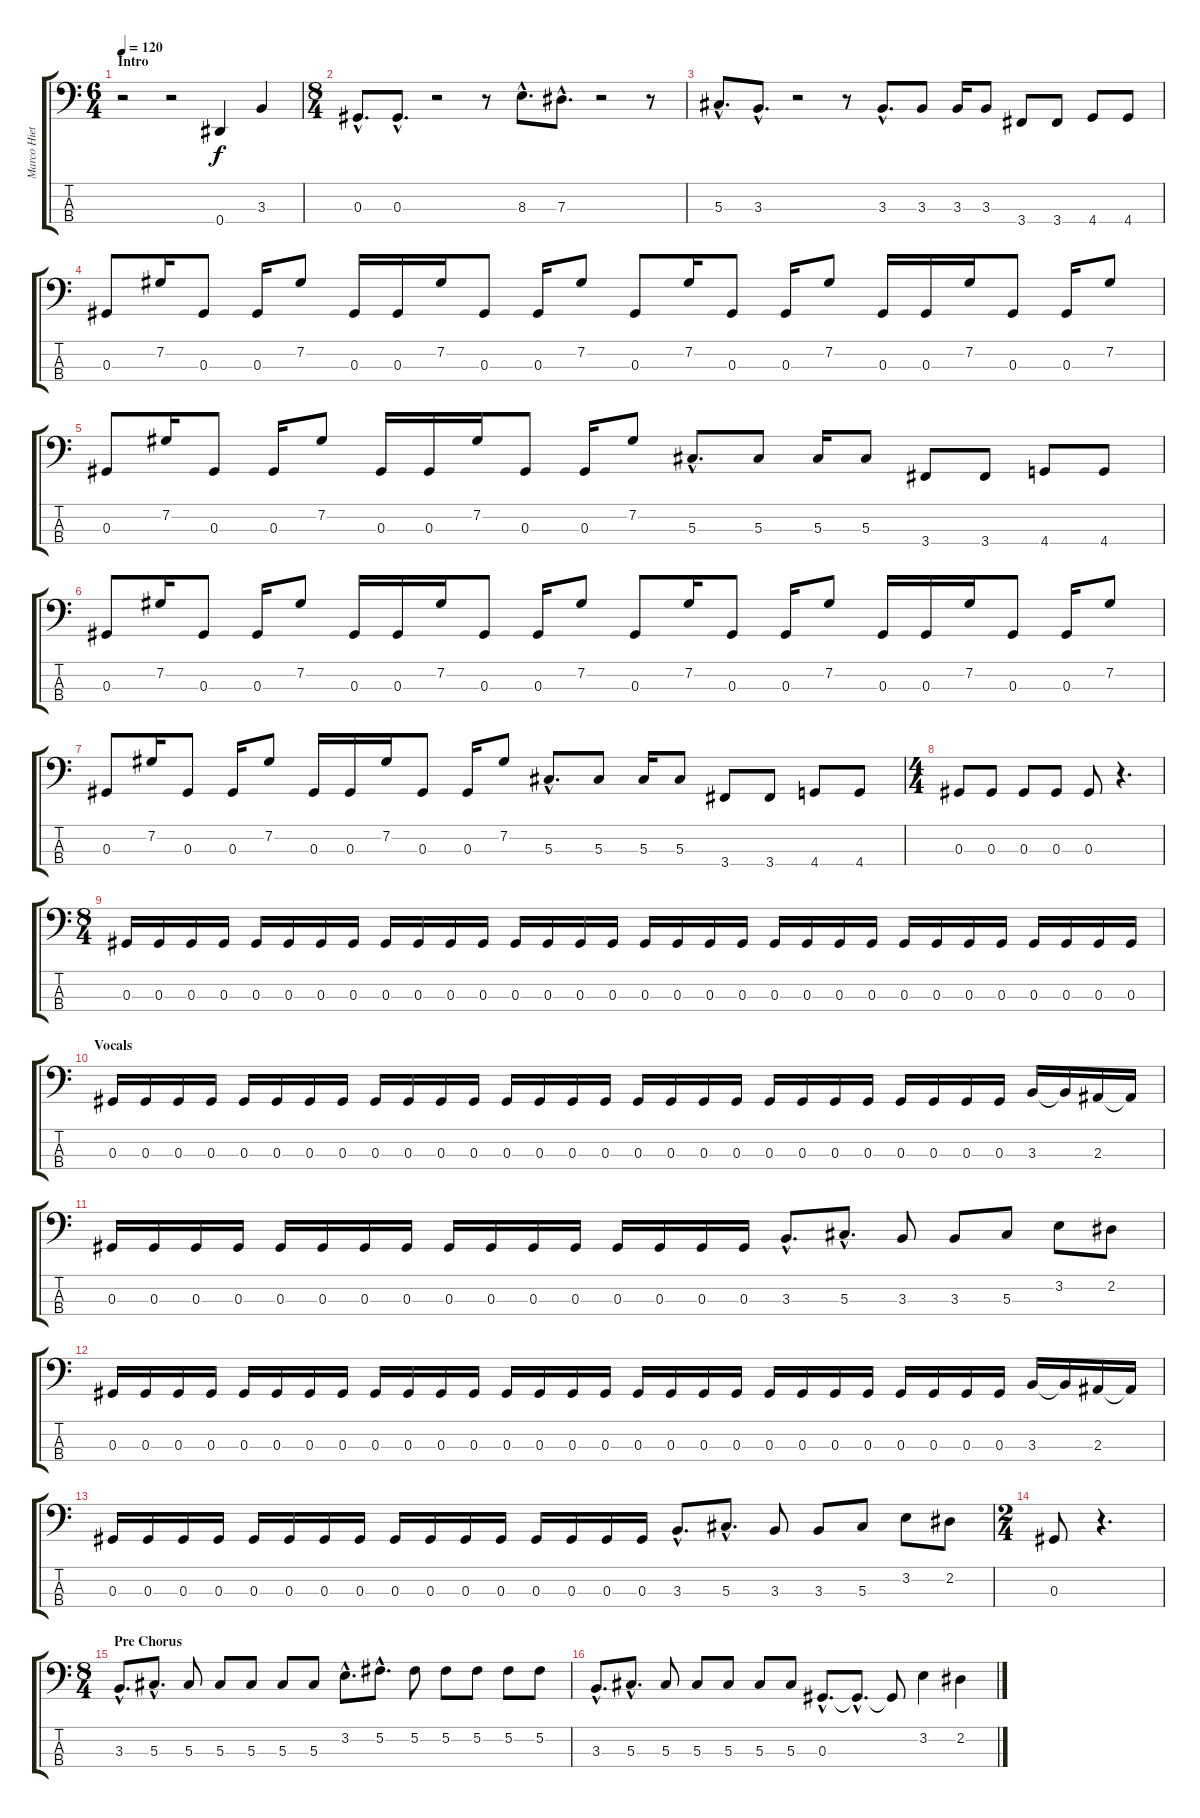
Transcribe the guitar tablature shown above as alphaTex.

\track ("Marco Hietala - Bass" "Marco Hiet") {instrument electricbasspick}
\staff {score tabs}
\tuning (Gb2 Db2 Ab1 Eb1) {hide}
\ts (6 4)
\section ("" "Intro")
\tempo 120
\clef f4
\ks c
r.2{dy f instrument electricbasspick} r.2 0.4.4 3.3.4 |
\ts (8 4)
0.3{hac}.8{d} 0.3{hac}.8{d} r.2 r.8 8.3{hac}.8{d} 7.3{hac}.8{d} r.2 r.8 |
5.3{hac}.8{d} 3.3{hac}.8{d} r.2 r.8 3.3{hac}.8{d} 3.3.8 3.3.16 3.3.8 3.4.8 3.4.8 4.4.8 4.4.8 |
0.3.8 7.2.16 0.3.8 0.3.16 7.2.8 0.3.16 0.3.16 7.2.16 0.3.8 0.3.16 7.2.8 0.3.8 7.2.16 0.3.8 0.3.16 7.2.8 0.3.16 0.3.16 7.2.16 0.3.8 0.3.16 7.2.8 |
0.3.8 7.2.16 0.3.8 0.3.16 7.2.8 0.3.16 0.3.16 7.2.16 0.3.8 0.3.16 7.2.8 5.3{hac}.8{d} 5.3.8 5.3.16 5.3.8 3.4.8 3.4.8 4.4.8 4.4.8 |
0.3.8 7.2.16 0.3.8 0.3.16 7.2.8 0.3.16 0.3.16 7.2.16 0.3.8 0.3.16 7.2.8 0.3.8 7.2.16 0.3.8 0.3.16 7.2.8 0.3.16 0.3.16 7.2.16 0.3.8 0.3.16 7.2.8 |
0.3.8 7.2.16 0.3.8 0.3.16 7.2.8 0.3.16 0.3.16 7.2.16 0.3.8 0.3.16 7.2.8 5.3{hac}.8{d} 5.3.8 5.3.16 5.3.8 3.4.8 3.4.8 4.4.8 4.4.8 |
\ts (4 4)
0.3.8 0.3.8 0.3.8 0.3.8 0.3.8 r.4{d} |
\ts (8 4)
0.3.16 0.3.16 0.3.16 0.3.16 0.3.16 0.3.16 0.3.16 0.3.16 0.3.16 0.3.16 0.3.16 0.3.16 0.3.16 0.3.16 0.3.16 0.3.16 0.3.16 0.3.16 0.3.16 0.3.16 0.3.16 0.3.16 0.3.16 0.3.16 0.3.16 0.3.16 0.3.16 0.3.16 0.3.16 0.3.16 0.3.16 0.3.16 |
\section ("" "Vocals")
0.3.16 0.3.16 0.3.16 0.3.16 0.3.16 0.3.16 0.3.16 0.3.16 0.3.16 0.3.16 0.3.16 0.3.16 0.3.16 0.3.16 0.3.16 0.3.16 0.3.16 0.3.16 0.3.16 0.3.16 0.3.16 0.3.16 0.3.16 0.3.16 0.3.16 0.3.16 0.3.16 0.3.16 3.3.16 3.3{t}.16 2.3.16 2.3{t}.16 |
0.3.16 0.3.16 0.3.16 0.3.16 0.3.16 0.3.16 0.3.16 0.3.16 0.3.16 0.3.16 0.3.16 0.3.16 0.3.16 0.3.16 0.3.16 0.3.16 3.3{hac}.8{d} 5.3{hac}.8{d} 3.3.8 3.3.8 5.3.8 3.2.8 2.2.8 |
0.3.16 0.3.16 0.3.16 0.3.16 0.3.16 0.3.16 0.3.16 0.3.16 0.3.16 0.3.16 0.3.16 0.3.16 0.3.16 0.3.16 0.3.16 0.3.16 0.3.16 0.3.16 0.3.16 0.3.16 0.3.16 0.3.16 0.3.16 0.3.16 0.3.16 0.3.16 0.3.16 0.3.16 3.3.16 3.3{t}.16 2.3.16 2.3{t}.16 |
0.3.16 0.3.16 0.3.16 0.3.16 0.3.16 0.3.16 0.3.16 0.3.16 0.3.16 0.3.16 0.3.16 0.3.16 0.3.16 0.3.16 0.3.16 0.3.16 3.3{hac}.8{d} 5.3{hac}.8{d} 3.3.8 3.3.8 5.3.8 3.2.8 2.2.8 |
\ts (2 4)
0.3.8 r.4{d} |
\ts (8 4)
\section ("" "Pre Chorus")
3.3{hac}.8{d} 5.3{hac}.8{d} 5.3.8 5.3.8 5.3.8 5.3.8 5.3.8 3.2{hac}.8{d} 5.2{hac}.8{d} 5.2.8 5.2.8 5.2.8 5.2.8 5.2.8 |
3.3{hac}.8{d} 5.3{hac}.8{d} 5.3.8 5.3.8 5.3.8 5.3.8 5.3.8 0.3{hac}.8{d} 0.3{hac t}.8{d} 0.3{t}.8 3.2.4 2.2.4
